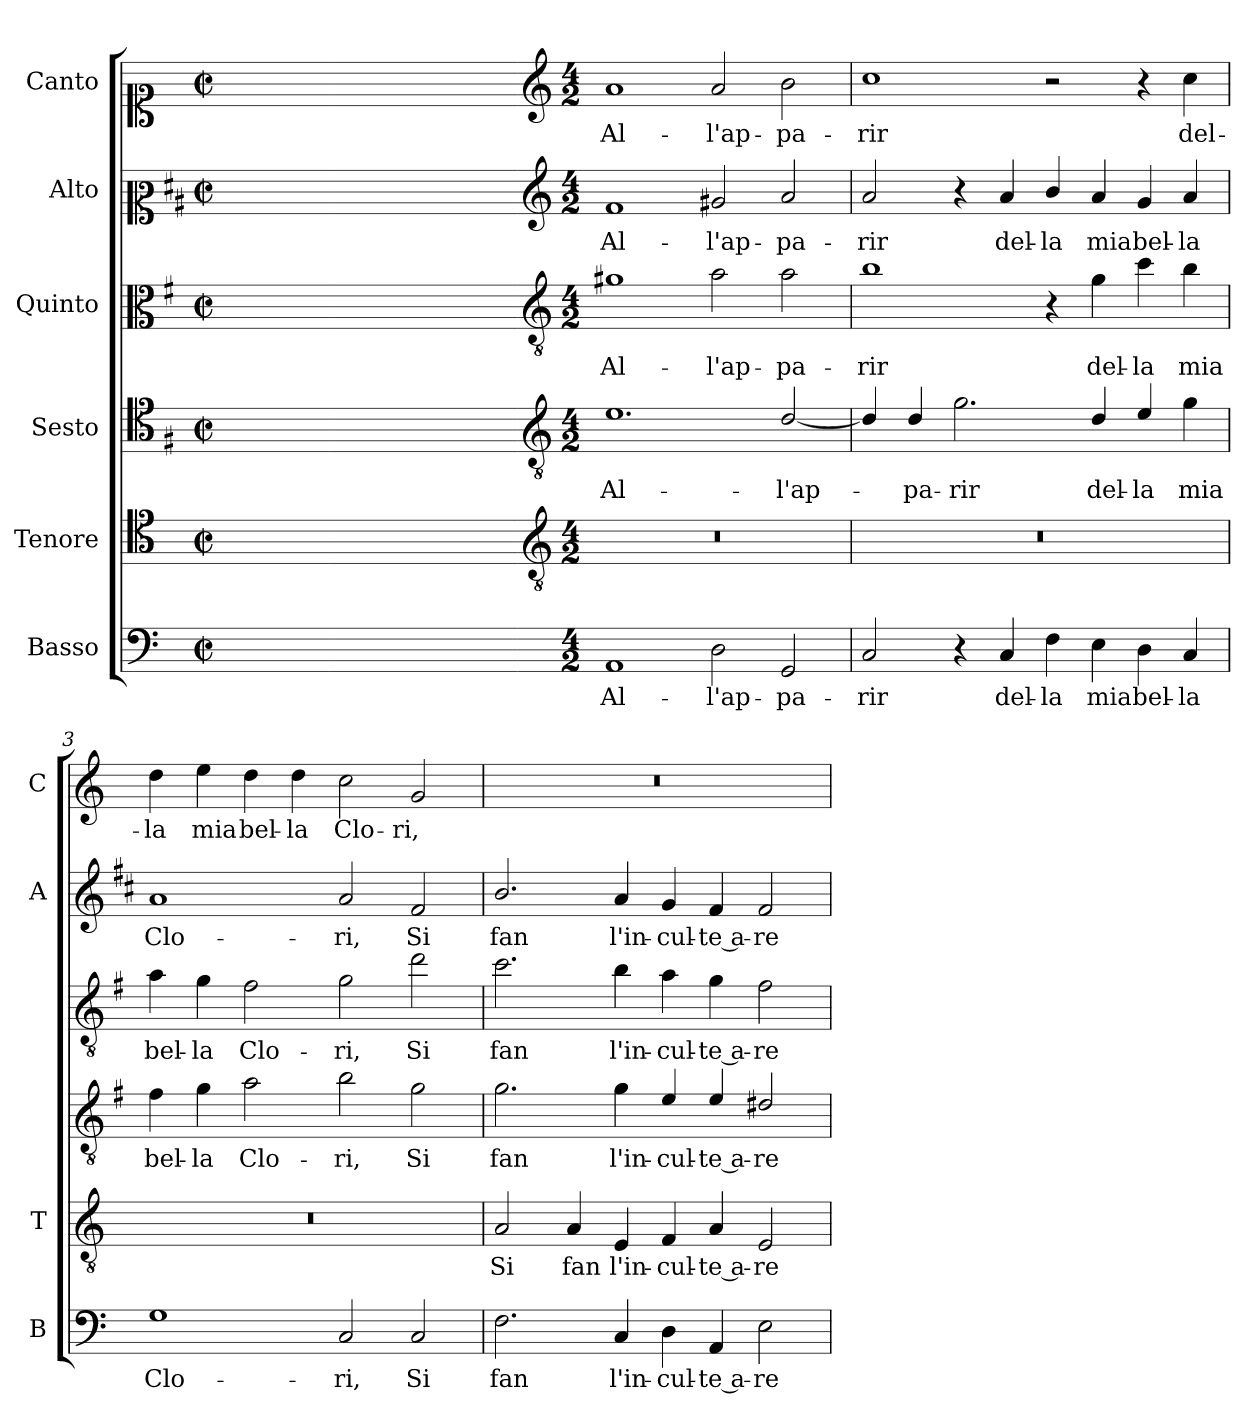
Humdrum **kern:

**kern	**text	**kern	**text	**kern	**text	**kern	**text	**kern	**text	**kern	**text
*part6	*part6	*part5	*part5	*part4	*part4	*part3	*part3	*part2	*part2	*part1	*part1
*staff6	*staff6	*staff5	*staff5	*staff4	*staff4	*staff3	*staff3	*staff2	*staff2	*staff1	*staff1
*I"Basso	*	*I"Tenore	*	*I"Sesto	*	*I"Quinto	*	*I"Alto	*	*I"Canto	*
*I'B	*	*I'T	*	*	*	*	*	*I'A	*	*I'C	*
*clefF4	*	*clefC4	*	*clefC4	*	*clefC3	*	*clefC2	*	*clefC1	*
*	*	*	*	*ITrd4c7	*	*ITrd4c7	*	*ITrd1c2	*	*	*
*k[]	*	*k[]	*	*k[]	*	*k[]	*	*k[]	*	*k[]	*
*C:	*	*C:	*	*C:	*	*C:	*	*C:	*	*C:	*
*M2/2	*	*M2/2	*	*M2/2	*	*M2/2	*	*M2/2	*	*M2/2	*
*met(c|)	*	*met(c|)	*	*met(c|)	*	*met(c|)	*	*met(c|)	*	*met(c|)	*
=	=	=	=	=	=	=	=	=	=	=	=
1ryy	.	1ryy	.	1ryy	.	1ryy	.	1ryy	.	1ryy	.
=1X-	=1X-	=1X-	=1X-	=1X-	=1X-	=1X-	=1X-	=1X-	=1X-	=1X-	=1X-
4ryy	.	4ryy	.	4ryy	.	4ryy	.	4ryy	.	4ryy	.
4ryy	.	4ryy	.	4ryy	.	4ryy	.	4ryy	.	4ryy	.
4ryy	.	4ryy	.	4ryy	.	4ryy	.	4ryy	.	4ryy	.
4ryy	.	4ryy	.	4ryy	.	4ryy	.	4ryy	.	4ryy	.
=1-	=1-	=1-	=1-	=1-	=1-	=1-	=1-	=1-	=1-	=1-	=1-
*	*	*clefGv2	*	*clefGv2	*	*clefGv2	*	*clefG2	*	*clefG2	*
*M4/2	*	*M4/2	*	*M4/2	*	*M4/2	*	*M4/2	*	*M4/2	*
!	!LO:LY:b	!	!	!	!LO:LY:b	!	!LO:LY:b	!	!LO:LY:b	!	!LO:LY:b
1AA	Al-	0r	.	1.A	Al-	1c#X	Al-	1e	Al-	1a	Al-
!	!LO:LY:b	!	!	!	!	!	!LO:LY:b	!	!LO:LY:b	!	!LO:LY:b
2D\	-l'ap-	.	.	.	.	2d\	-l'ap-	2f#X/	-l'ap-	2a/	-l'ap-
!	!LO:LY:b	!	!	!	!LO:LY:b	!	!LO:LY:b	!	!LO:LY:b	!	!LO:LY:b
2GG/	-pa-	.	.	[2G/	-l'ap-	2d\	-pa-	2g/	-pa-	2b\	-pa-
=2	=2	=2	=2	=2	=2	=2	=2	=2	=2	=2	=2
!	!LO:LY:b	!	!	!	!	!	!LO:LY:b	!	!LO:LY:b	!	!LO:LY:b
2C/	-rir	0r	.	4G/]	.	1e	-rir	2g/	-rir	1cc	-rir
!	!	!	!	!	!LO:LY:b	!	!	!	!	!	!
.	.	.	.	4G/	-pa-	.	.	.	.	.	.
!	!	!	!	!	!LO:LY:b	!	!	!	!	!	!
4r	.	.	.	2.c\	-rir	.	.	4r	.	.	.
!	!LO:LY:b	!	!	!	!	!	!	!	!LO:LY:b	!	!
4C/	del-	.	.	.	.	.	.	4g/	del-	.	.
!	!LO:LY:b	!	!	!	!	!	!	!	!LO:LY:b	!	!
4F\	-la	.	.	.	.	4r	.	4a/	-la	2r	.
!	!LO:LY:b	!	!	!	!LO:LY:b	!	!LO:LY:b	!	!LO:LY:b	!	!
4E\	mia	.	.	4G/	del-	4c\	del-	4g/	mia	.	.
!	!LO:LY:b	!	!	!	!LO:LY:b	!	!LO:LY:b	!	!LO:LY:b	!	!
4D\	bel-	.	.	4A/	-la	4f\	-la	4f/	bel-	4r	.
!	!LO:LY:b	!	!	!	!LO:LY:b	!	!LO:LY:b	!	!LO:LY:b	!	!LO:LY:b
4C/	-la	.	.	4c\	mia	4e\	mia	4g/	-la	4cc\	del-
=3	=3	=3	=3	=3	=3	=3	=3	=3	=3	=3	=3
!	!LO:LY:b	!	!	!	!LO:LY:b	!	!LO:LY:b	!	!LO:LY:b	!	!LO:LY:b
1G	Clo-	0r	.	4B\	bel-	4d\	bel-	1g	Clo-	4dd\	-la
!	!	!	!	!	!LO:LY:b	!	!LO:LY:b	!	!	!	!LO:LY:b
.	.	.	.	4c\	-la	4c\	-la	.	.	4ee\	mia
!	!	!	!	!	!LO:LY:b	!	!LO:LY:b	!	!	!	!LO:LY:b
.	.	.	.	2d\	Clo-	2B\	Clo-	.	.	4dd\	bel-
!	!	!	!	!	!	!	!	!	!	!	!LO:LY:b
.	.	.	.	.	.	.	.	.	.	4dd\	-la
!	!LO:LY:b	!	!	!	!LO:LY:b	!	!LO:LY:b	!	!LO:LY:b	!	!LO:LY:b
2C/	-ri,	.	.	2e\	-ri,	2c\	-ri,	2g/	-ri,	2cc\	Clo-
!	!LO:LY:b	!	!	!	!LO:LY:b	!	!LO:LY:b	!	!LO:LY:b	!	!LO:LY:b
2C/	Si	.	.	2c\	Si	2g\	Si	2e/	Si	2g/	-ri,
=4	=4	=4	=4	=4	=4	=4	=4	=4	=4	=4	=4
!	!LO:LY:b	!	!LO:LY:b	!	!LO:LY:b	!	!LO:LY:b	!	!LO:LY:b	!	!
2.F\	fan	2A/	Si	2.c\	fan	2.f\	fan	2.a/	fan	0r	.
!	!	!	!LO:LY:b	!	!	!	!	!	!	!	!
.	.	4A/	fan	.	.	.	.	.	.	.	.
!	!LO:LY:b	!	!LO:LY:b	!	!LO:LY:b	!	!LO:LY:b	!	!LO:LY:b	!	!
4C/	l'in-	4E/	l'in-	4c\	l'in-	4e\	l'in-	4g/	l'in-	.	.
!	!LO:LY:b	!	!LO:LY:b	!	!LO:LY:b	!	!LO:LY:b	!	!LO:LY:b	!	!
4D\	-cul-	4F/	-cul-	4A/	-cul-	4d\	-cul-	4f/	-cul-	.	.
!	!LO:LY:b	!	!LO:LY:b	!	!LO:LY:b	!	!LO:LY:b	!	!LO:LY:b	!	!
4AA/	-te a-	4A/	-te a-	4A/	-te a-	4c\	-te a-	4e/	-te a-	.	.
!	!LO:LY:b	!	!LO:LY:b	!	!LO:LY:b	!	!LO:LY:b	!	!LO:LY:b	!	!
2E\	-re-	2E/	-re-	2G#X/	-re-	2B\	-re-	2e/	-re-	.	.
=	=	=	=	=	=	=	=	=	=	=	=
*-	*-	*-	*-	*-	*-	*-	*-	*-	*-	*-	*-
